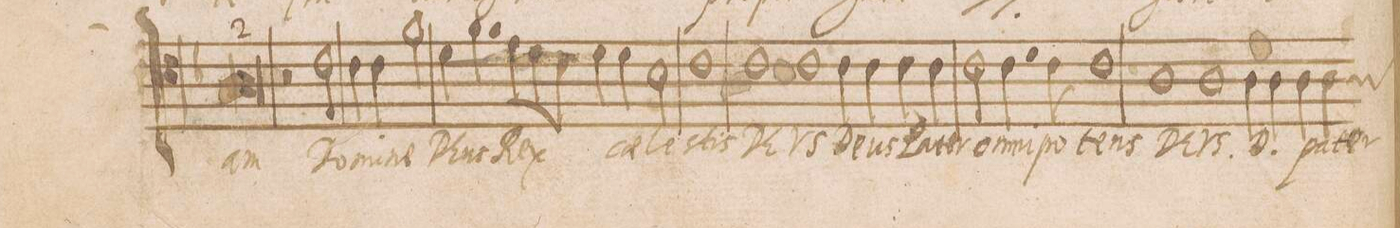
**kern	**text
*I"ALTVS	*
*clefC4	*
*k[b-]	*
*met(C|)	*
*M2/1	*
0A	-am
=24	=24
2r	.
2c\	Do-
=25	=25
4c\	-mi-
4c\	-ne
2f\	De-
4d\	-us
4.f\	Rex
8e\L	.
8d\	.
8c\J	.
=26	=26
4d\	coe-
4d\	.
2B-\	-le-
1c	-stis
=27	=27
1c	De-
1c	-us
=28	=28
4c\	De-
4c\	-us
4c\	Pa-
4c\	-ter
2c\	om-
4.c\	-ni-
8c\	-po-
=29	=29
1c	-tens
1A	De-
=30	=30
1A	-us.
4A\	D(e)-
4A\	-(us).
4A\	pa-
*custos:A	*
4A\	-ter
=31	=31
*-	*-
